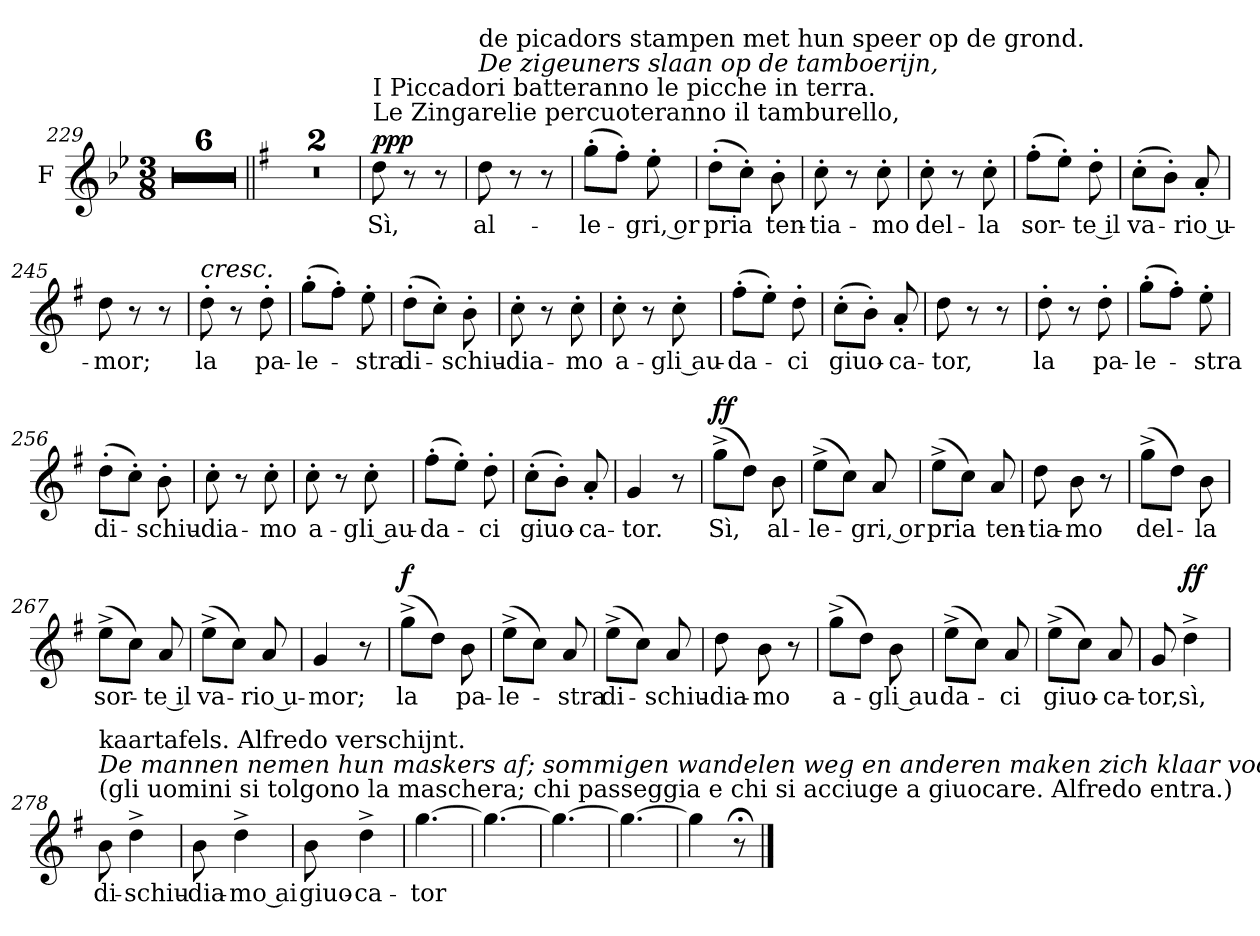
**kern	**text	**dynam
*part1	*part1	*part1
*staff1	*staff1	*staff1
*I"F	*	*
*I'F	*	*
*clefG2	*	*
*k[b-e-]	*	*
*M3/8	*	*
=229	=229	=229
4.r	.	.
=230	=230	=230
4.r	.	.
=231	=231	=231
4.r	.	.
=232	=232	=232
4.r	.	.
=233	=233	=233
4.r	.	.
=234	=234	=234
4.r	.	.
=235||	=235||	=235||
*k[f#]	*	*
4.r	.	.
!!LO:LB:g=z
=236	=236	=236
4.r	.	.
=237	=237	=237
!LO:TX:t=Le Zingarelie percuoteranno il tamburello,	!	!
!LO:TX:t=I Piccadori batteranno le picche in terra.	!	!
!	!LO:LY:b	!LO:DY:a
8dd\	Sì,	ppp
8r	.	.
8r	.	.
=238	=238	=238
!LO:TX:i:t=De zigeuners slaan op de tamboerijn,	!	!
!LO:TX:t=de picadors stampen met hun speer op de grond.	!	!
!	!LO:LY:b	!
8dd\	al-	.
8r	.	.
8r	.	.
=239	=239	=239
!	!LO:LY:b	!
(>8gg'\L	-le-	.
8ff#'\J)	.	.
!	!LO:LY:b	!
8ee'\	-gri, or	.
=240	=240	=240
!	!LO:LY:b	!
(>8dd'\L	pria	.
8cc'\J)	.	.
!	!LO:LY:b	!
8b'\	ten-	.
=241	=241	=241
!	!LO:LY:b	!
8cc'\	-tia-	.
8r	.	.
!	!LO:LY:b	!
8cc'\	-mo	.
=242	=242	=242
!	!LO:LY:b	!
8cc'\	del-	.
8r	.	.
!	!LO:LY:b	!
8cc'\	-la	.
=243	=243	=243
!	!LO:LY:b	!
(>8ff#'\L	sor-	.
8ee'\J)	.	.
!	!LO:LY:b	!
8dd'\	-te il	.
=244	=244	=244
!	!LO:LY:b	!
(>8cc'\L	va-	.
8b'\J)	.	.
!	!LO:LY:b	!
8a'/	-rio u-	.
=245	=245	=245
!	!LO:LY:b	!
8dd\	-mor;	.
8r	.	.
8r	.	.
!!LO:PB:g=z
=246	=246	=246
!LO:TX:a:i:t=cresc.	!	!
!	!LO:LY:b	!
8dd'\	la	.
8r	.	.
!	!LO:LY:b	!
8dd'\	pa-	.
=247	=247	=247
!	!LO:LY:b	!
(>8gg'\L	-le-	.
8ff#'\J)	.	.
!	!LO:LY:b	!
8ee'\	-stra	.
=248	=248	=248
!	!LO:LY:b	!
(>8dd'\L	di-	.
8cc'\J)	.	.
!	!LO:LY:b	!
8b'\	-schiu-	.
=249	=249	=249
!	!LO:LY:b	!
8cc'\	-dia-	.
8r	.	.
!	!LO:LY:b	!
8cc'\	-mo	.
=250	=250	=250
!	!LO:LY:b	!
8cc'\	a-	.
8r	.	.
!	!LO:LY:b	!
8cc'\	-gli au-	.
=251	=251	=251
!	!LO:LY:b	!
(>8ff#'\L	-da-	.
8ee'\J)	.	.
!	!LO:LY:b	!
8dd'\	-ci	.
=252	=252	=252
!	!LO:LY:b	!
(>8cc'\L	giuo-	.
8b'\J)	.	.
!	!LO:LY:b	!
8a'/	-ca-	.
=253	=253	=253
!	!LO:LY:b	!
8dd\	-tor,	.
8r	.	.
8r	.	.
=254	=254	=254
!	!LO:LY:b	!
8dd'\	la	.
8r	.	.
!	!LO:LY:b	!
8dd'\	pa-	.
!!LO:PB:g=z
=255	=255	=255
!	!LO:LY:b	!
(>8gg'\L	-le-	.
8ff#'\J)	.	.
!	!LO:LY:b	!
8ee'\	-stra	.
=256	=256	=256
!	!LO:LY:b	!
(>8dd'\L	di-	.
8cc'\J)	.	.
!	!LO:LY:b	!
8b'\	-schiu-	.
=257	=257	=257
!	!LO:LY:b	!
8cc'\	-dia-	.
8r	.	.
!	!LO:LY:b	!
8cc'\	-mo	.
=258	=258	=258
!	!LO:LY:b	!
8cc'\	a-	.
8r	.	.
!	!LO:LY:b	!
8cc'\	-gli au-	.
=259	=259	=259
!	!LO:LY:b	!
(>8ff#'\L	-da-	.
8ee'\J)	.	.
!	!LO:LY:b	!
8dd'\	-ci	.
=260	=260	=260
!	!LO:LY:b	!
(>8cc'\L	giuo-	.
8b'\J)	.	.
!	!LO:LY:b	!
8a'/	-ca-	.
=261	=261	=261
!	!LO:LY:b	!
4g/	-tor.	.
8r	.	.
=262	=262	=262
!	!LO:LY:b	!LO:DY:a
(>8gg^\L	Sì,	ff
8dd\J)	.	.
!	!LO:LY:b	!
8b\	al-	.
=263	=263	=263
!	!LO:LY:b	!
(>8ee^\L	-le-	.
8cc\J)	.	.
!	!LO:LY:b	!
8a/	-gri, or	.
!!LO:PB:g=z
=264	=264	=264
!	!LO:LY:b	!
(>8ee^\L	pria	.
8cc\J)	.	.
!	!LO:LY:b	!
8a/	ten-	.
=265	=265	=265
!	!LO:LY:b	!
8dd\	-tia-	.
!	!LO:LY:b	!
8b\	-mo	.
8r	.	.
=266	=266	=266
!	!LO:LY:b	!
(>8gg^\L	del-	.
8dd\J)	.	.
!	!LO:LY:b	!
8b\	-la	.
=267	=267	=267
!	!LO:LY:b	!
(>8ee^\L	sor-	.
8cc\J)	.	.
!	!LO:LY:b	!
8a/	-te il	.
=268	=268	=268
!	!LO:LY:b	!
(>8ee^\L	va-	.
8cc\J)	.	.
!	!LO:LY:b	!
8a/	-rio u-	.
=269	=269	=269
!	!LO:LY:b	!
4g/	-mor;	.
8r	.	.
=270	=270	=270
!	!LO:LY:b	!LO:DY:a
(>8gg^\L	la	f
8dd\J)	.	.
!	!LO:LY:b	!
8b\	pa-	.
!!LO:PB:g=z
=271	=271	=271
!	!LO:LY:b	!
(>8ee^\L	-le-	.
8cc\J)	.	.
!	!LO:LY:b	!
8a/	-stra	.
=272	=272	=272
!	!LO:LY:b	!
(>8ee^\L	di-	.
8cc\J)	.	.
!	!LO:LY:b	!
8a/	-schiu-	.
=273	=273	=273
!	!LO:LY:b	!
8dd\	-dia-	.
!	!LO:LY:b	!
8b\	-mo	.
8r	.	.
=274	=274	=274
!	!LO:LY:b	!
(>8gg^\L	a-	.
8dd\J)	.	.
!	!LO:LY:b	!
8b\	-gli au	.
=275	=275	=275
!	!LO:LY:b	!
(>8ee^\L	da-	.
8cc\J)	.	.
!	!LO:LY:b	!
8a/	-ci	.
=276	=276	=276
!	!LO:LY:b	!
(>8ee^\L	giuo-	.
8cc\J)	.	.
!	!LO:LY:b	!
8a/	-ca-	.
=277	=277	=277
!	!LO:LY:b	!
8g/	-tor,	.
!	!LO:LY:b	!LO:DY:a
4dd^\	sì,	ff
!!LO:PB:g=z
=278	=278	=278
!LO:TX:t=(gli uomini si tolgono la maschera; chi passeggia e chi si acciuge a giuocare. Alfredo entra.)	!	!
!LO:TX:i:t=De mannen nemen hun maskers af; sommigen wandelen weg en anderen maken zich klaar voor de	!	!
!LO:TX:t=kaartafels. Alfredo verschijnt.	!	!
!	!LO:LY:b	!
8b\	di-	.
!	!LO:LY:b	!
4dd^\	-schiu-	.
=279	=279	=279
!	!LO:LY:b	!
8b\	-dia-	.
!	!LO:LY:b	!
4dd^\	-mo ai	.
=280	=280	=280
!	!LO:LY:b	!
8b\	giuo-	.
!	!LO:LY:b	!
4dd^\	-ca-	.
=281	=281	=281
!	!LO:LY:b	!
[4.gg\	-tor	.
=282	=282	=282
4.gg\_	.	.
=283	=283	=283
4.gg\_	.	.
=284	=284	=284
4.gg\_	.	.
=285	=285	=285
4gg\]	.	.
8r;<	.	.
==	==	==
*-	*-	*-
